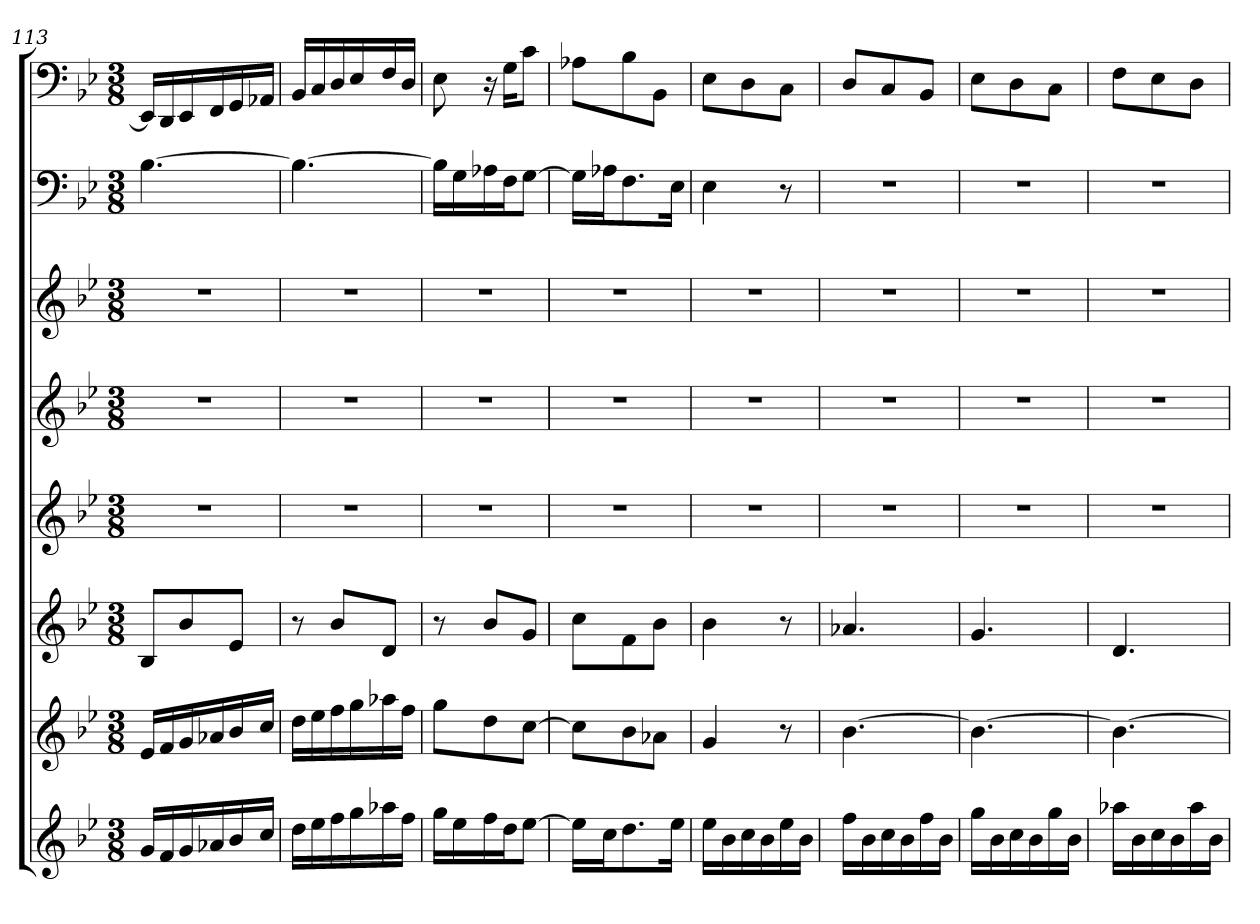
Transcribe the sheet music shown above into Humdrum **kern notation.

**kern	**kern	**kern	**kern	**kern	**kern	**kern	**kern
*part8	*part7	*part6	*part5	*part4	*part3	*part2	*part1
*staff8	*staff7	*staff6	*staff5	*staff4	*staff3	*staff2	*staff1
*clefG2	*clefG2	*clefG2	*clefG2	*clefG2	*clefG2	*clefF4	*clefF4
*k[b-e-]	*k[b-e-]	*k[b-e-]	*k[b-e-]	*k[b-e-]	*k[b-e-]	*k[b-e-]	*k[b-e-]
*g:	*g:	*g:	*g:	*g:	*g:	*g:	*g:
*M3/8	*M3/8	*M3/8	*M3/8	*M3/8	*M3/8	*M3/8	*M3/8
=113	=113	=113	=113	=113	=113	=113	=113
16g/LL	16e-/LL	8B-/L	4.r	4.r	4.r	[4.B-	16EE-/LL]
16f/	16f/	.	.	.	.	.	16DD/
16g/	16g/	8b-/	.	.	.	.	16EE-/
16a-X/	16a-X/	.	.	.	.	.	16FF/
16b-/	16b-/	8e-/J	.	.	.	.	16GG/
16cc/JJ	16cc/JJ	.	.	.	.	.	16AA-X/JJ
=114	=114	=114	=114	=114	=114	=114	=114
16dd\LL	16dd\LL	8r	4.r	4.r	4.r	4.B-_	16BB-/LL
16ee-\	16ee-\	.	.	.	.	.	16C/
16ff\	16ff\	8b-/L	.	.	.	.	16D/
16gg\	16gg\	.	.	.	.	.	16E-/
16aa-X\	16aa-X\	8d/J	.	.	.	.	16F/
16ff\JJ	16ff\JJ	.	.	.	.	.	16D/JJ
=115	=115	=115	=115	=115	=115	=115	=115
16gg\LL	8gg\L	8r	4.r	4.r	4.r	16B-\LL]	8E-
16ee-\	.	.	.	.	.	16G\	.
16ff\	8dd\	8b-/L	.	.	.	16A-X\	16r
16dd\J	.	.	.	.	.	16F\J	16G\KL
[8ee-\J	[8cc\J	8g/J	.	.	.	[8G\J	8c\J
=116	=116	=116	=116	=116	=116	=116	=116
16ee-\LL]	8cc\L]	8cc\L	4.r	4.r	4.r	16G\LL]	8A-X\L
16cc\J	.	.	.	.	.	16A-X\J	.
8.dd\	8b-\	8f\	.	.	.	8.F\	8B-\
.	8a-X\J	8b-\J	.	.	.	.	8BB-\J
16ee-\Jk	.	.	.	.	.	16E-\Jk	.
=117	=117	=117	=117	=117	=117	=117	=117
16ee-\LL	4g	4b-	4.r	4.r	4.r	4E-	8E-\L
16b-\	.	.	.	.	.	.	.
16cc\	.	.	.	.	.	.	8D\
16b-\	.	.	.	.	.	.	.
16ee-\	8r	8r	.	.	.	8r	8C\J
16b-\JJ	.	.	.	.	.	.	.
=118	=118	=118	=118	=118	=118	=118	=118
16ff\LL	[4.b-	4.a-X	4.r	4.r	4.r	4.r	8D/L
16b-\	.	.	.	.	.	.	.
16cc\	.	.	.	.	.	.	8C/
16b-\	.	.	.	.	.	.	.
16ff\	.	.	.	.	.	.	8BB-/J
16b-\JJ	.	.	.	.	.	.	.
=119	=119	=119	=119	=119	=119	=119	=119
16gg\LL	4.b-_	4.g	4.r	4.r	4.r	4.r	8E-\L
16b-\	.	.	.	.	.	.	.
16cc\	.	.	.	.	.	.	8D\
16b-\	.	.	.	.	.	.	.
16gg\	.	.	.	.	.	.	8C\J
16b-\JJ	.	.	.	.	.	.	.
=120	=120	=120	=120	=120	=120	=120	=120
16aa-X\LL	4.b-_	4.d	4.r	4.r	4.r	4.r	8F\L
16b-\	.	.	.	.	.	.	.
16cc\	.	.	.	.	.	.	8E-\
16b-\	.	.	.	.	.	.	.
16aa-\	.	.	.	.	.	.	8D\J
16b-\JJ	.	.	.	.	.	.	.
=	=	=	=	=	=	=	=
*-	*-	*-	*-	*-	*-	*-	*-
